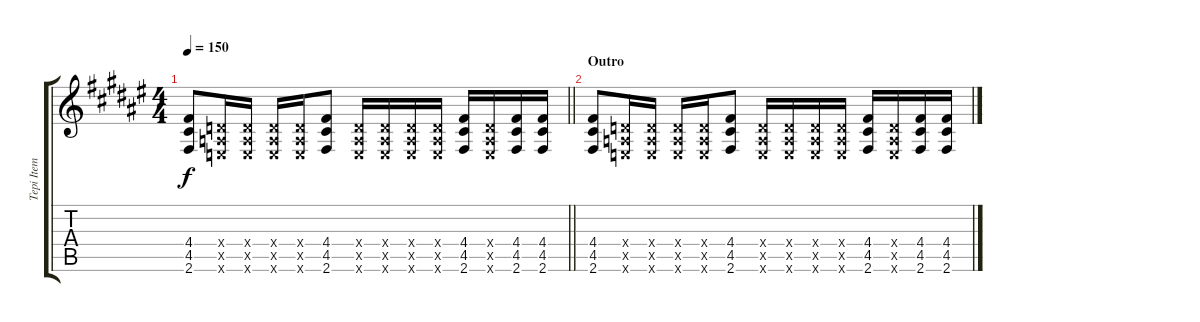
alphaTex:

\track ("Tepi Item" "Tepi Item") {instrument distortionguitar}
\staff {score tabs}
\tuning (E4 B3 G3 D3 A2 E2) {hide}
\ts (4 4)
\tempo 150
\clef g2
\barLineRight lightlight
\ks f#
(4.4 4.5 2.6).8{dy f} (0.4{x} 0.5{x} 0.6{x}).16 (0.4{x} 0.5{x} 0.6{x}).16 (0.4{x} 0.5{x} 0.6{x}).16 (0.4{x} 0.5{x} 0.6{x}).16 (4.4 4.5 2.6).8 (0.4{x} 0.5{x} 0.6{x}).16 (0.4{x} 0.5{x} 0.6{x}).16 (0.4{x} 0.5{x} 0.6{x}).16 (0.4{x} 0.5{x} 0.6{x}).16 (4.4 4.5 2.6).16 (0.4{x} 0.5{x} 0.6{x}).16 (4.4 4.5 2.6).16 (4.4 4.5 2.6).16 |
\section ("" "Outro")
(4.4 4.5 2.6).8 (0.4{x} 0.5{x} 0.6{x}).16 (0.4{x} 0.5{x} 0.6{x}).16 (0.4{x} 0.5{x} 0.6{x}).16 (0.4{x} 0.5{x} 0.6{x}).16 (4.4 4.5 2.6).8 (0.4{x} 0.5{x} 0.6{x}).16 (0.4{x} 0.5{x} 0.6{x}).16 (0.4{x} 0.5{x} 0.6{x}).16 (0.4{x} 0.5{x} 0.6{x}).16 (4.4 4.5 2.6).16 (0.4{x} 0.5{x} 0.6{x}).16 (4.4 4.5 2.6).16 (4.4 4.5 2.6).16
